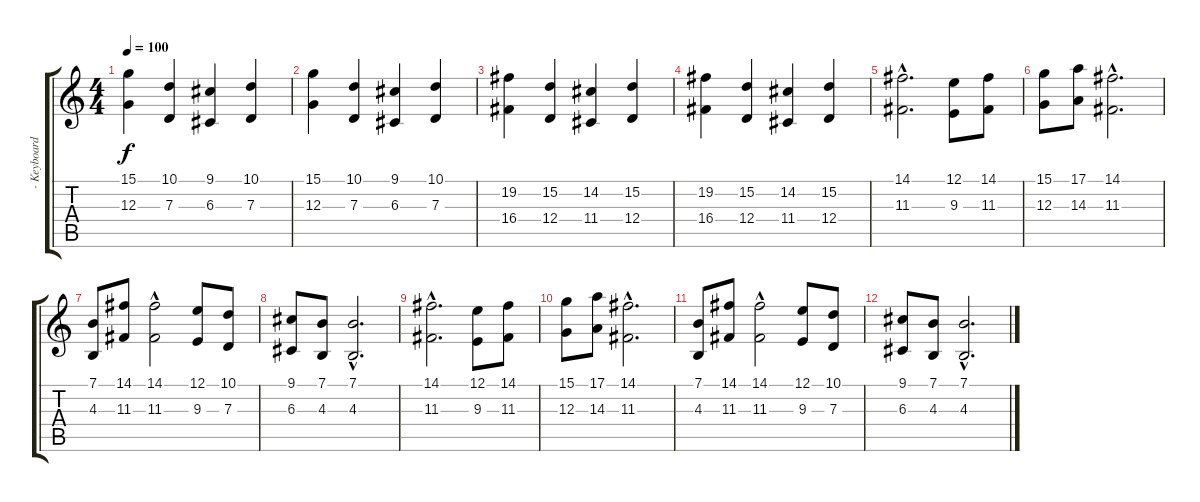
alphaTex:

\track ("- Keyboard / Layer" "- Keyboard") {instrument pad8sweep}
\staff {score tabs}
\tuning (E4 B3 G3 D3 A2 E2) {hide}
\ts (4 4)
\tempo 100
\clef g2
\ks c
(15.1 12.3).4{dy f} (10.1 7.3).4 (9.1 6.3).4 (10.1 7.3).4 |
(15.1 12.3).4 (10.1 7.3).4 (9.1 6.3).4 (10.1 7.3).4 |
(19.2 16.4).4 (15.2 12.4).4 (14.2 11.4).4 (15.2 12.4).4 |
(19.2 16.4).4 (15.2 12.4).4 (14.2 11.4).4 (15.2 12.4).4 |
(14.1{hac} 11.3{hac}).2{d volume 15} (12.1 9.3).8 (14.1 11.3).8 |
(15.1 12.3).8 (17.1 14.3).8 (14.1{hac} 11.3{hac}).2{d} |
(7.1 4.3).8 (14.1 11.3).8 (14.1{hac} 11.3).2 (12.1 9.3).8 (10.1 7.3).8 |
(9.1 6.3).8 (7.1 4.3).8 (7.1{hac} 4.3{hac}).2{d} |
(14.1{hac} 11.3{hac}).2{d} (12.1 9.3).8 (14.1 11.3).8 |
(15.1 12.3).8 (17.1 14.3).8 (14.1{hac} 11.3{hac}).2{d} |
(7.1 4.3).8 (14.1 11.3).8 (14.1{hac} 11.3).2 (12.1 9.3).8 (10.1 7.3).8 |
(9.1 6.3).8 (7.1 4.3).8 (7.1{hac} 4.3{hac}).2{d}
